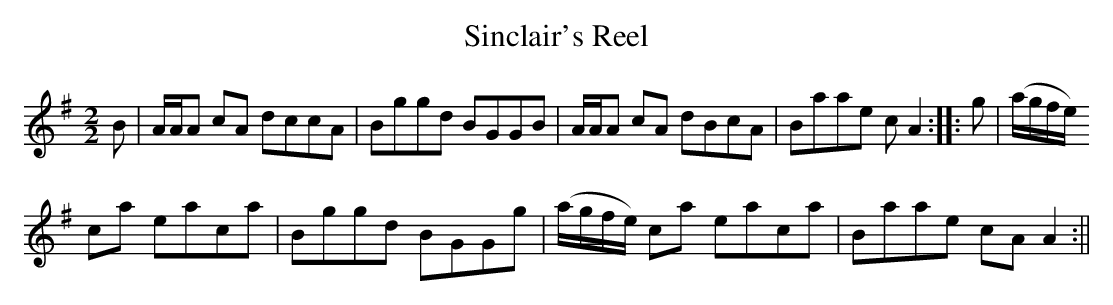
X:1
T:Sinclair's Reel
M:2/2
L:1/8
K:G Major
B|A/2A/2A cA dccA|Bggd BGGB|A/2A/2A cA dBcA|Baae cA2:||:g|(a/2g/2f/2e/2)
 ca eaca|Bggd BGGg|(a/2g/2f/2e/2) ca eaca|Baae cAA2:||
